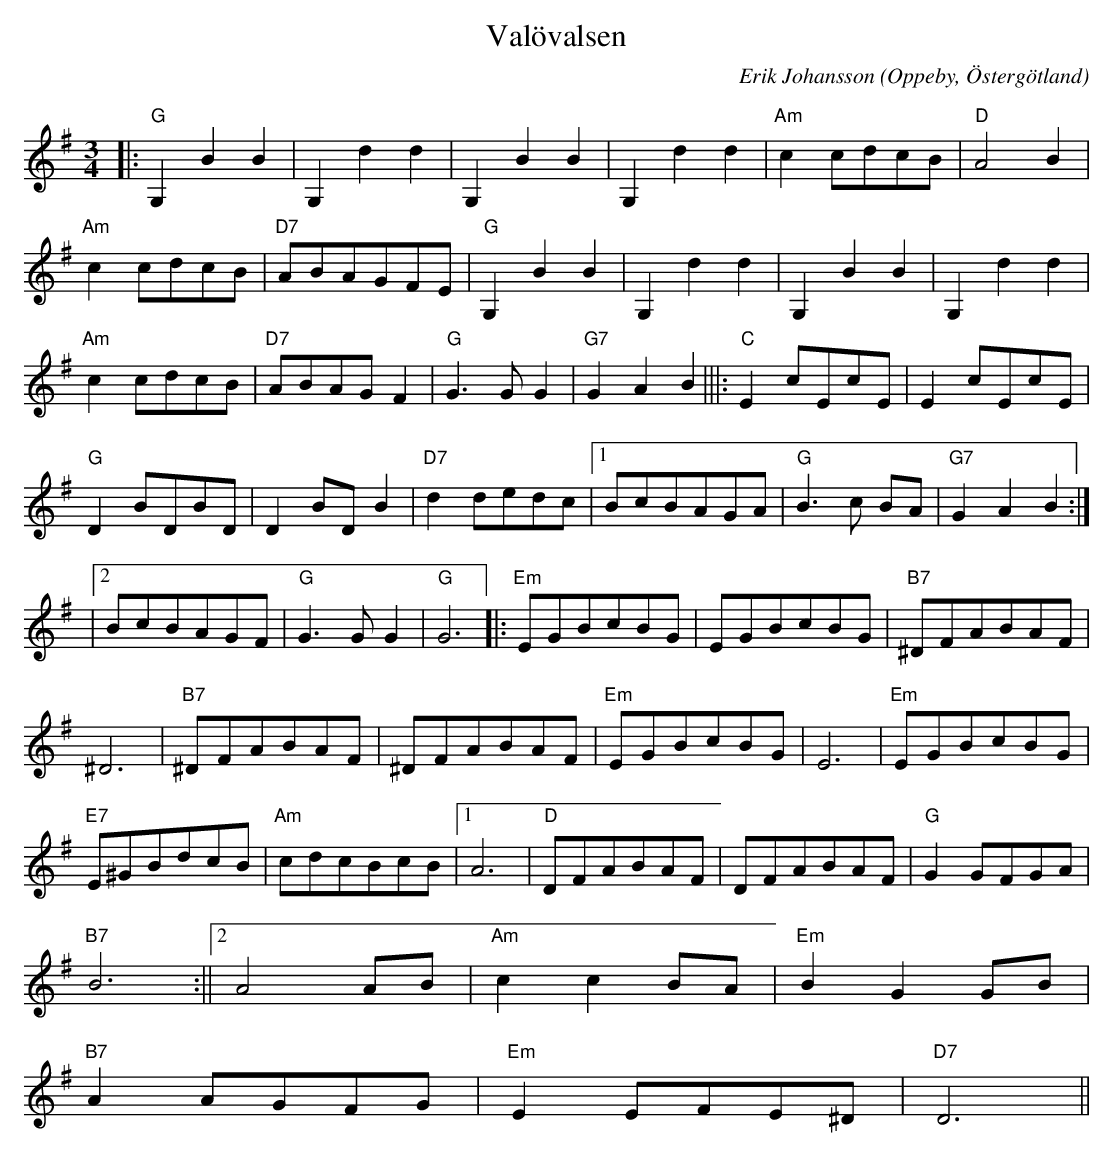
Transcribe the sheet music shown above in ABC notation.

X:1
T:Valövalsen
C:Erik Johansson
O:Oppeby, Östergötland
Q:140
M:3/4
L:1/8
K:G
|:"G"G,2B2B2|G,2d2d2 |G,2B2B2|G,2d2d2 |"Am" c2 cdcB| "D" A4 B2 |
 "Am" c2 cdcB |"D7" ABAGFE |"G"G,2B2B2|G,2d2d2 |G,2B2B2|G,2d2d2 |
"Am" c2 cdcB| "D7" ABAGF2 | "G" G3 G G2 |"G7" G2A2B2|||:"C"E2 cEcE |E2 cEcE|
"G" D2 BDBD |D2 BD B2 |"D7"d2 dedc|1 BcBAGA|"G"B3 c BA|"G7" G2A2B2:|
|2 BcBAGF|"G" G3 G G2| "G" G6 ||:"Em" EGBcBG |EGBcBG |"B7"^DFABAF |
^D6 |"B7"^DFABAF |^DFABAF |"Em" EGBcBG |E6 |"Em" EGBcBG |
"E7"E^GBdcB |"Am"cdcBcB |1 A6 |"D" DFABAF |DFABAF | "G" G2 GFGA |
"B7" B6 :||2 A4 AB |"Am" c2 c2 BA |"Em" B2 G2 GB |
 "B7" A2 AGFG |"Em" E2 EFE^D |"D7" D6 ||
